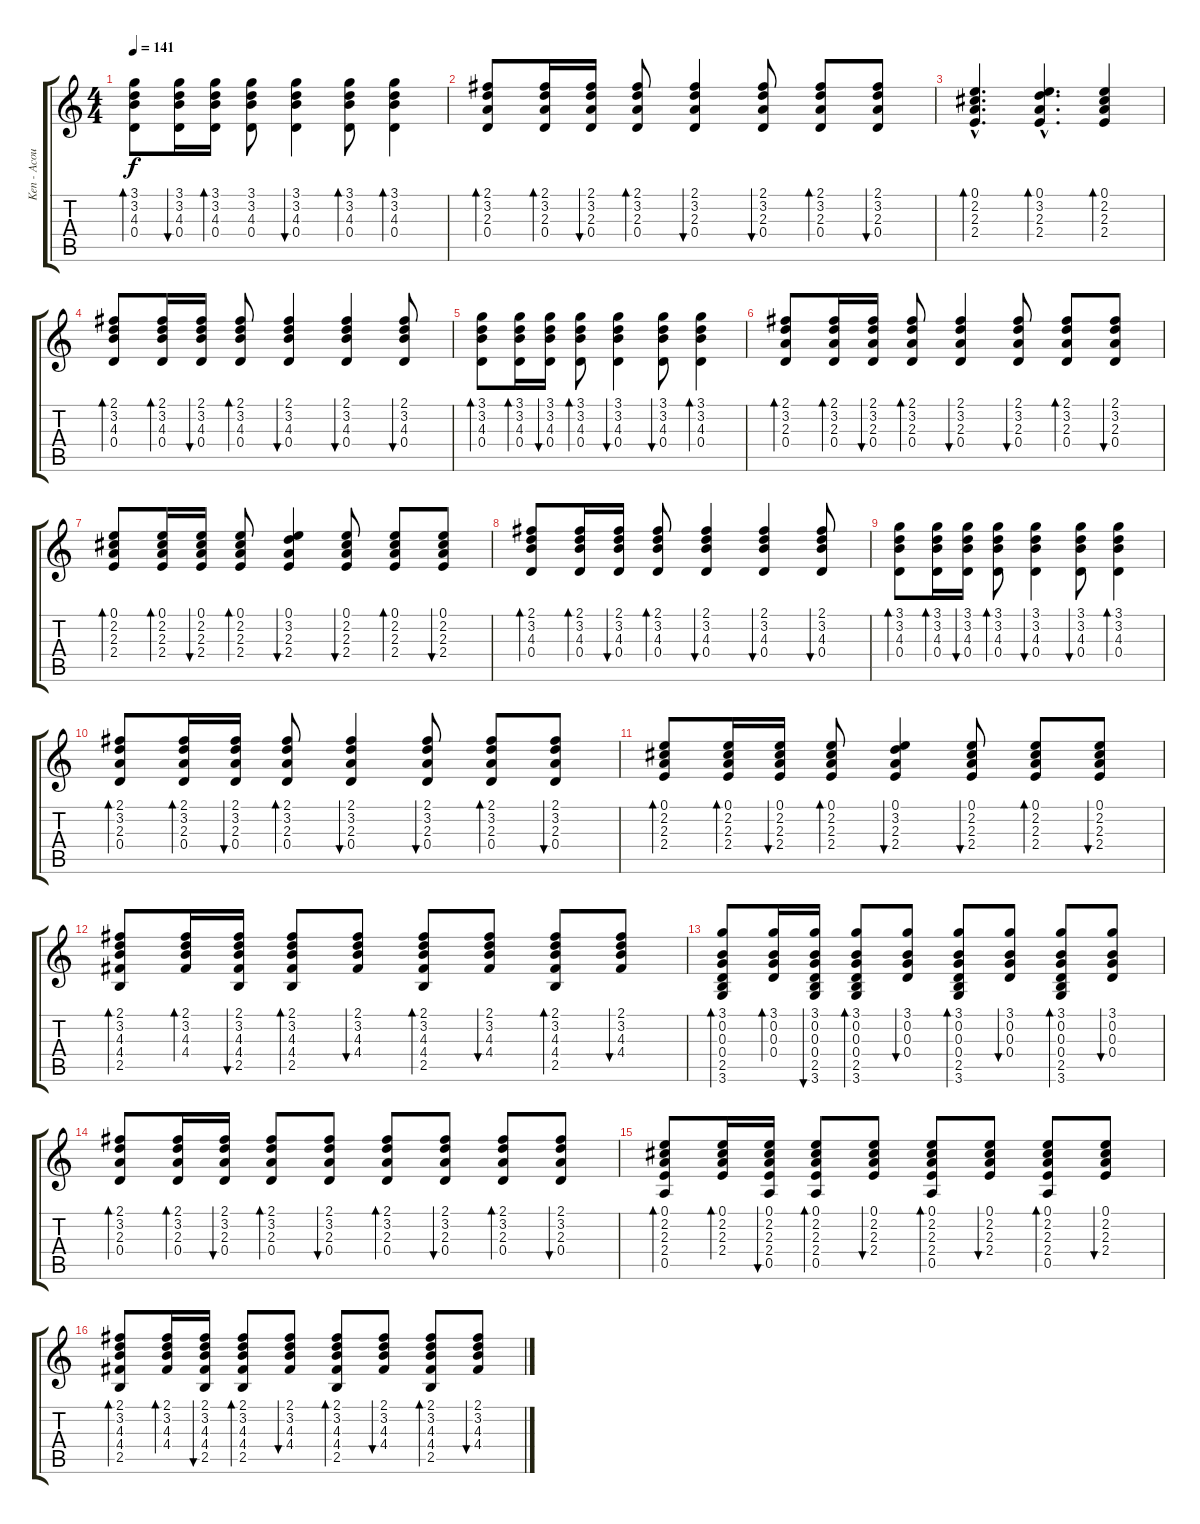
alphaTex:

\track ("Ken - Acoustic" "Ken - Acou") {instrument acousticguitarsteel}
\staff {score tabs}
\tuning (E4 B3 G3 D3 A2 E2) {hide}
\ts (4 4)
\tempo 141
\clef g2
\ks c
(3.1 3.2 4.3 0.4).8{bd 240 dy f} (3.1 3.2 4.3 0.4).16{bu 240} (3.1 3.2 4.3 0.4).16{bd 240} (3.1 3.2 4.3 0.4).8 (3.1 3.2 4.3 0.4).4{bu 240} (3.1 3.2 4.3 0.4).8{bd 240} (3.1 3.2 4.3 0.4).4{bd 240} |
(2.1 3.2 2.3 0.4).8{bd 240} (2.1 3.2 2.3 0.4).16{bd 240} (2.1 3.2 2.3 0.4).16{bu 240} (2.1 3.2 2.3 0.4).8{bd 240} (2.1 3.2 2.3 0.4).4{bu 240} (2.1 3.2 2.3 0.4).8{bu 240} (2.1 3.2 2.3 0.4).8{bd 240} (2.1 3.2 2.3 0.4).8{bu 240} |
(0.1{hac} 2.2{hac} 2.3{hac} 2.4{hac}).4{d bd 240} (0.1{hac} 3.2{hac} 2.3{hac} 2.4{hac}).4{d bd 240} (0.1 2.2 2.3 2.4).4{bd 240} |
(2.1 3.2 4.3 0.4).8{bd 240} (2.1 3.2 4.3 0.4).16{bd 240} (2.1 3.2 4.3 0.4).16{bu 240} (2.1 3.2 4.3 0.4).8{bd 240} (2.1 3.2 4.3 0.4).4{bu 240} (2.1 3.2 4.3 0.4).4{bu 240} (2.1 3.2 4.3 0.4).8{bu 240} |
(3.1 3.2 4.3 0.4).8{bd 240} (3.1 3.2 4.3 0.4).16{bd 240} (3.1 3.2 4.3 0.4).16{bu 240} (3.1 3.2 4.3 0.4).8{bd 240} (3.1 3.2 4.3 0.4).4{bu 240} (3.1 3.2 4.3 0.4).8{bu 240} (3.1 3.2 4.3 0.4).4{bd 240} |
(2.1 3.2 2.3 0.4).8{bd 240} (2.1 3.2 2.3 0.4).16{bd 240} (2.1 3.2 2.3 0.4).16{bu 240} (2.1 3.2 2.3 0.4).8{bd 240} (2.1 3.2 2.3 0.4).4{bu 240} (2.1 3.2 2.3 0.4).8{bu 240} (2.1 3.2 2.3 0.4).8{bd 240} (2.1 3.2 2.3 0.4).8{bu 240} |
(0.1 2.2 2.3 2.4).8{bd 240} (0.1 2.2 2.3 2.4).16{bd 240} (0.1 2.2 2.3 2.4).16{bu 240} (0.1 2.2 2.3 2.4).8{bd 240} (0.1 3.2 2.3 2.4).4{bu 240} (0.1 2.2 2.3 2.4).8{bu 240} (0.1 2.2 2.3 2.4).8{bd 240} (0.1 2.2 2.3 2.4).8{bu 240} |
(2.1 3.2 4.3 0.4).8{bd 240} (2.1 3.2 4.3 0.4).16{bd 240} (2.1 3.2 4.3 0.4).16{bu 240} (2.1 3.2 4.3 0.4).8{bd 240} (2.1 3.2 4.3 0.4).4{bu 240} (2.1 3.2 4.3 0.4).4{bu 240} (2.1 3.2 4.3 0.4).8{bu 240} |
(3.1 3.2 4.3 0.4).8{bd 240} (3.1 3.2 4.3 0.4).16{bd 240} (3.1 3.2 4.3 0.4).16{bu 240} (3.1 3.2 4.3 0.4).8{bd 240} (3.1 3.2 4.3 0.4).4{bu 240} (3.1 3.2 4.3 0.4).8{bu 240} (3.1 3.2 4.3 0.4).4{bd 240} |
(2.1 3.2 2.3 0.4).8{bd 240} (2.1 3.2 2.3 0.4).16{bd 240} (2.1 3.2 2.3 0.4).16{bu 240} (2.1 3.2 2.3 0.4).8{bd 240} (2.1 3.2 2.3 0.4).4{bu 240} (2.1 3.2 2.3 0.4).8{bu 240} (2.1 3.2 2.3 0.4).8{bd 240} (2.1 3.2 2.3 0.4).8{bu 240} |
(0.1 2.2 2.3 2.4).8{bd 240} (0.1 2.2 2.3 2.4).16{bd 240} (0.1 2.2 2.3 2.4).16{bu 240} (0.1 2.2 2.3 2.4).8{bd 240} (0.1 3.2 2.3 2.4).4{bu 240} (0.1 2.2 2.3 2.4).8{bu 240} (0.1 2.2 2.3 2.4).8{bd 240} (0.1 2.2 2.3 2.4).8{bu 240} |
(2.1 3.2 4.3 4.4 2.5).8{bd 240} (2.1 3.2 4.3 4.4).16{bd 240} (2.1 3.2 4.3 4.4 2.5).16{bu 240} (2.1 3.2 4.3 4.4 2.5).8{bd 240} (2.1 3.2 4.3 4.4).8{bu 240} (2.1 3.2 4.3 4.4 2.5).8{bd 240} (2.1 3.2 4.3 4.4).8{bu 240} (2.1 3.2 4.3 4.4 2.5).8{bd 240} (2.1 3.2 4.3 4.4).8{bu 240} |
(3.1 0.2 0.3 0.4 2.5 3.6).8{bd 120} (3.1 0.2 0.3 0.4).16{bd 120} (3.1 0.2 0.3 0.4 2.5 3.6).16{bu 120} (3.1 0.2 0.3 0.4 2.5 3.6).8{bd 120} (3.1 0.2 0.3 0.4).8{bu 120} (3.1 0.2 0.3 0.4 2.5 3.6).8{bd 120} (3.1 0.2 0.3 0.4).8{bu 120} (3.1 0.2 0.3 0.4 2.5 3.6).8{bd 120} (3.1 0.2 0.3 0.4).8{bu 120} |
(2.1 3.2 2.3 0.4).8{bd 240} (2.1 3.2 2.3 0.4).16{bd 240} (2.1 3.2 2.3 0.4).16{bu 240} (2.1 3.2 2.3 0.4).8{bd 240} (2.1 3.2 2.3 0.4).8{bu 240} (2.1 3.2 2.3 0.4).8{bd 240} (2.1 3.2 2.3 0.4).8{bu 240} (2.1 3.2 2.3 0.4).8{bd 240} (2.1 3.2 2.3 0.4).8{bu 240} |
(0.1 2.2 2.3 2.4 0.5).8{bd 240} (0.1 2.2 2.3 2.4).16{bd 240} (0.1 2.2 2.3 2.4 0.5).16{bu 240} (0.1 2.2 2.3 2.4 0.5).8{bd 240} (0.1 2.2 2.3 2.4).8{bu 240} (0.1 2.2 2.3 2.4 0.5).8{bd 240} (0.1 2.2 2.3 2.4).8{bu 240} (0.1 2.2 2.3 2.4 0.5).8{bd 240} (0.1 2.2 2.3 2.4).8{bu 240} |
(2.1 3.2 4.3 4.4 2.5).8{bd 240} (2.1 3.2 4.3 4.4).16{bd 240} (2.1 3.2 4.3 4.4 2.5).16{bu 240} (2.1 3.2 4.3 4.4 2.5).8{bd 240} (2.1 3.2 4.3 4.4).8{bu 240} (2.1 3.2 4.3 4.4 2.5).8{bd 240} (2.1 3.2 4.3 4.4).8{bu 240} (2.1 3.2 4.3 4.4 2.5).8{bd 240} (2.1 3.2 4.3 4.4).8{bu 240}
